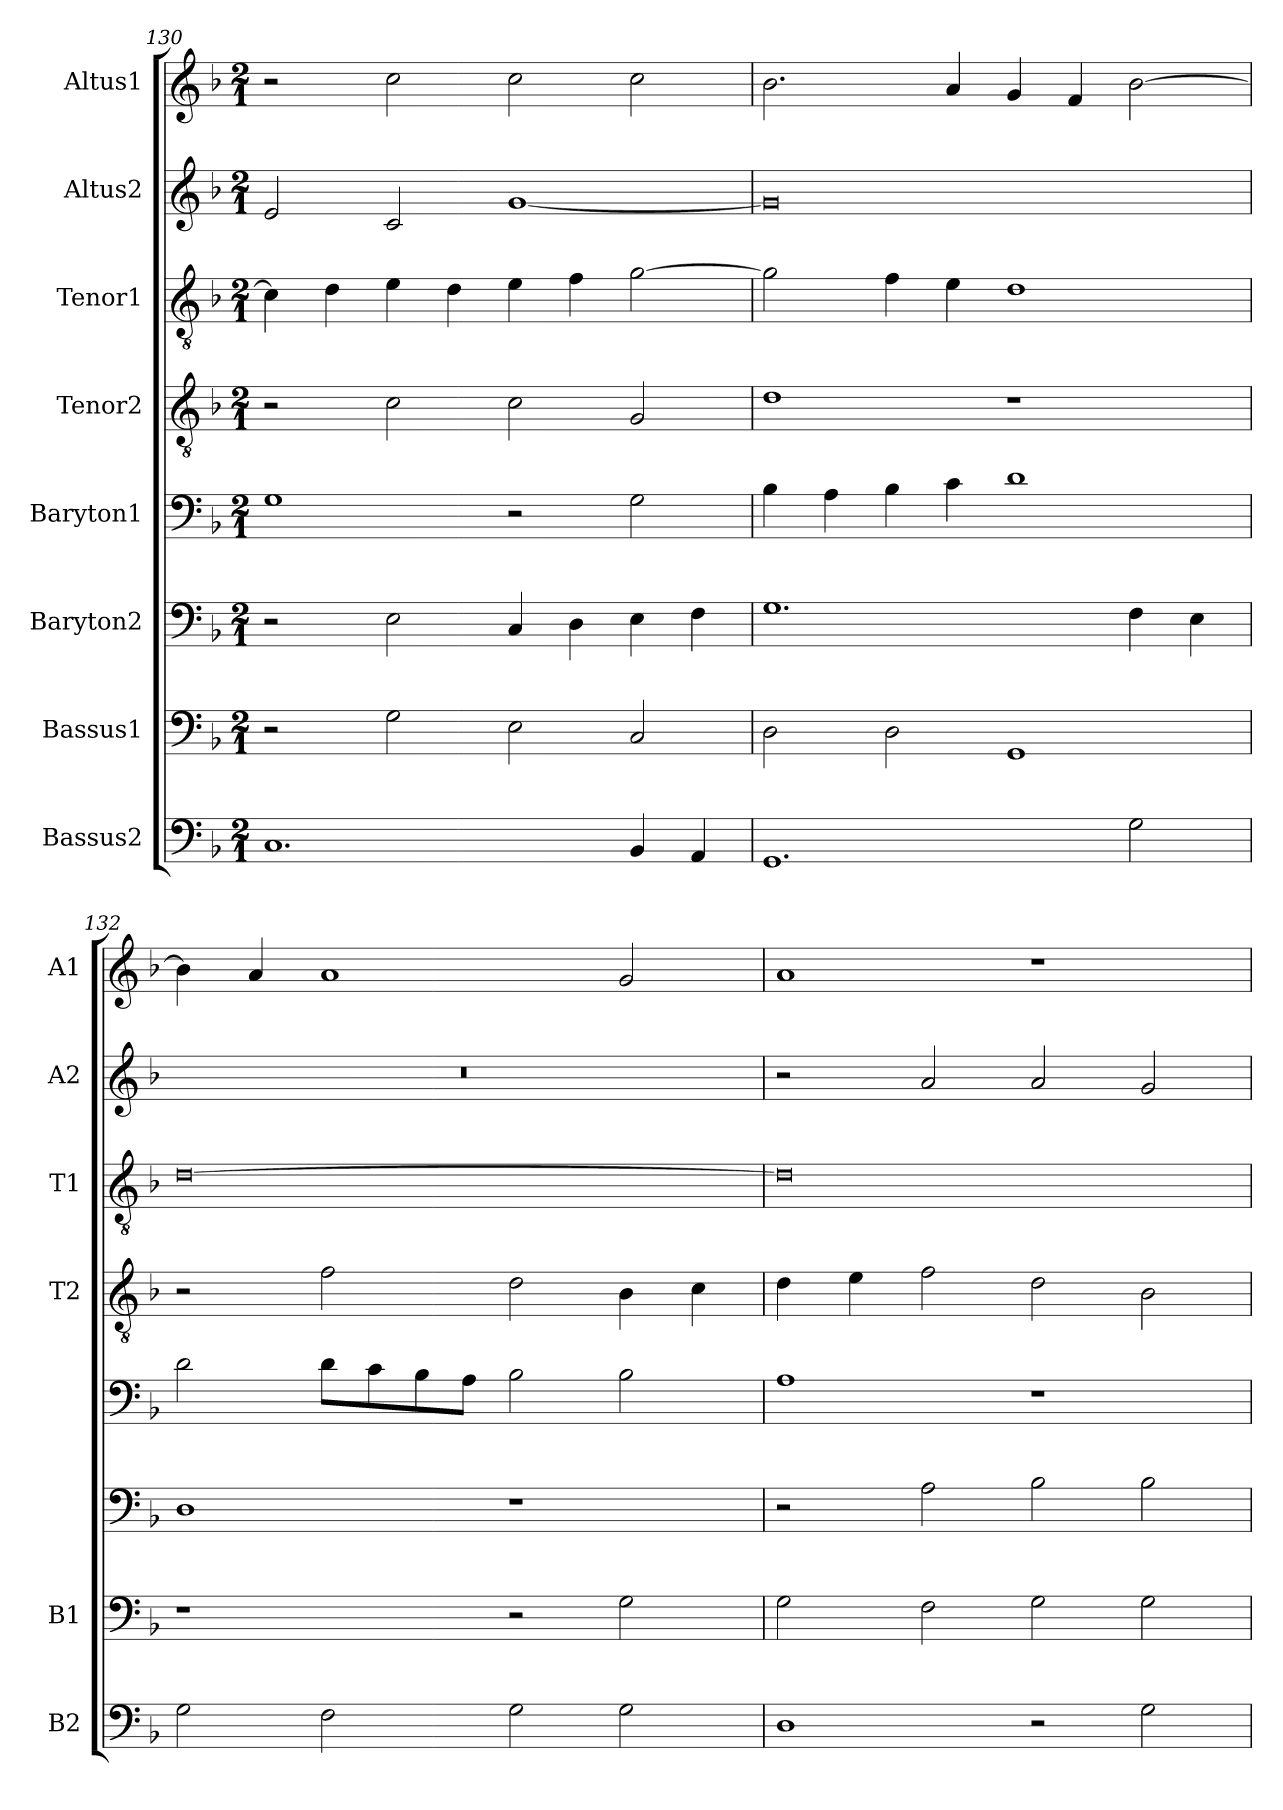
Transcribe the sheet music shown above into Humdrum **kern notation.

**kern	**kern	**kern	**kern	**kern	**kern	**kern	**kern
*part8	*part7	*part6	*part5	*part4	*part3	*part2	*part1
*staff8	*staff7	*staff6	*staff5	*staff4	*staff3	*staff2	*staff1
*I"Bassus2	*I"Bassus1	*I"Baryton2	*I"Baryton1	*I"Tenor2	*I"Tenor1	*I"Altus2	*I"Altus1
*I'B2	*I'B1	*	*	*I'T2	*I'T1	*I'A2	*I'A1
*clefF4	*clefF4	*clefF4	*clefF4	*clefGv2	*clefGv2	*clefG2	*clefG2
*k[b-]	*k[b-]	*k[b-]	*k[b-]	*k[b-]	*k[b-]	*k[b-]	*k[b-]
*M2/1	*M2/1	*M2/1	*M2/1	*M2/1	*M2/1	*M2/1	*M2/1
=130	=130	=130	=130	=130	=130	=130	=130
1.C	2r	2r	1G	2r	4c]	2e	2r
.	.	.	.	.	4d	.	.
.	2G	2E	.	2c	4e	2c	2cc
.	.	.	.	.	4d	.	.
.	2E	4C	2r	2c	4e	[1g	2cc
.	.	4D	.	.	4f	.	.
4BB-	2C	4E	2G	2G	[2g	.	2cc
4AA	.	4F	.	.	.	.	.
=131	=131	=131	=131	=131	=131	=131	=131
1.GG	2D	1.G	4B-	1d	2g]	0g]	2.b-
.	.	.	4A	.	.	.	.
.	2D	.	4B-	.	4f	.	.
.	.	.	4c	.	4e	.	4a
.	1GG	.	1d	1r	1d	.	4g
.	.	.	.	.	.	.	4f
2G	.	4F	.	.	.	.	[2b-
.	.	4E	.	.	.	.	.
=132	=132	=132	=132	=132	=132	=132	=132
2G	1r	1D	2d	2r	[0d	0r	4b-]
.	.	.	.	.	.	.	4a
2F	.	.	8dL	2f	.	.	1a
.	.	.	8c	.	.	.	.
.	.	.	8B-	.	.	.	.
.	.	.	8AJ	.	.	.	.
2G	2r	1r	2B-	2d	.	.	.
2G	2G	.	2B-	4B-	.	.	2g
.	.	.	.	4c	.	.	.
=133	=133	=133	=133	=133	=133	=133	=133
1D	2G	2r	1A	4d	0d]	2r	1a
.	.	.	.	4e	.	.	.
.	2F	2A	.	2f	.	2a	.
2r	2G	2B-	1r	2d	.	2a	1r
2G	2G	2B-	.	2B-	.	2g	.
=	=	=	=	=	=	=	=
*-	*-	*-	*-	*-	*-	*-	*-
